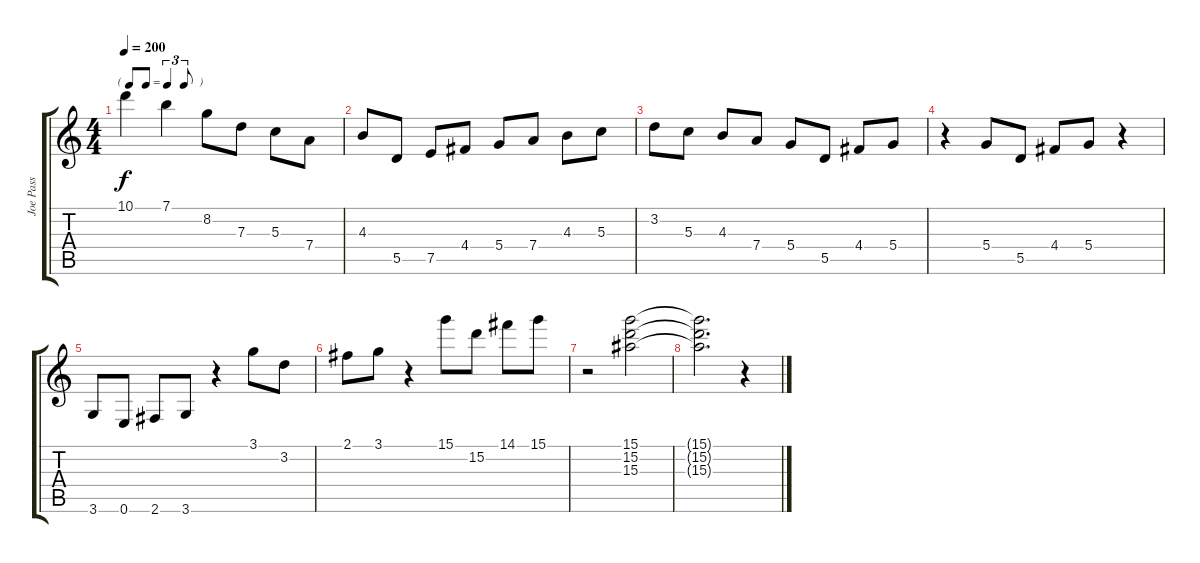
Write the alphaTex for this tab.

\track ("Joe Pass" "Joe Pass") {instrument electricguitarjazz}
\staff {score tabs}
\tuning (E4 B3 G3 D3 A2 E2) {hide}
\ts (4 4)
\tf triplet8th
\tempo 200
\clef g2
\ks c
10.1.4{dy f} 7.1.4 8.2.8 7.3.8 5.3.8 7.4.8 |
4.3.8 5.5.8 7.5.8 4.4.8 5.4.8 7.4.8 4.3.8 5.3.8 |
3.2.8 5.3.8 4.3.8 7.4.8 5.4.8 5.5.8 4.4.8 5.4.8 |
r.4 5.4.8 5.5.8 4.4.8 5.4.8 r.4 |
3.6.8 0.6.8 2.6.8 3.6.8 r.4 3.1.8 3.2.8 |
2.1.8 3.1.8 r.4 15.1.8 15.2.8 14.1.8 15.1.8 |
r.2 (15.1 15.2 15.3).2 |
(15.1{t} 15.2{t} 15.3{t}).2{d} r.4
